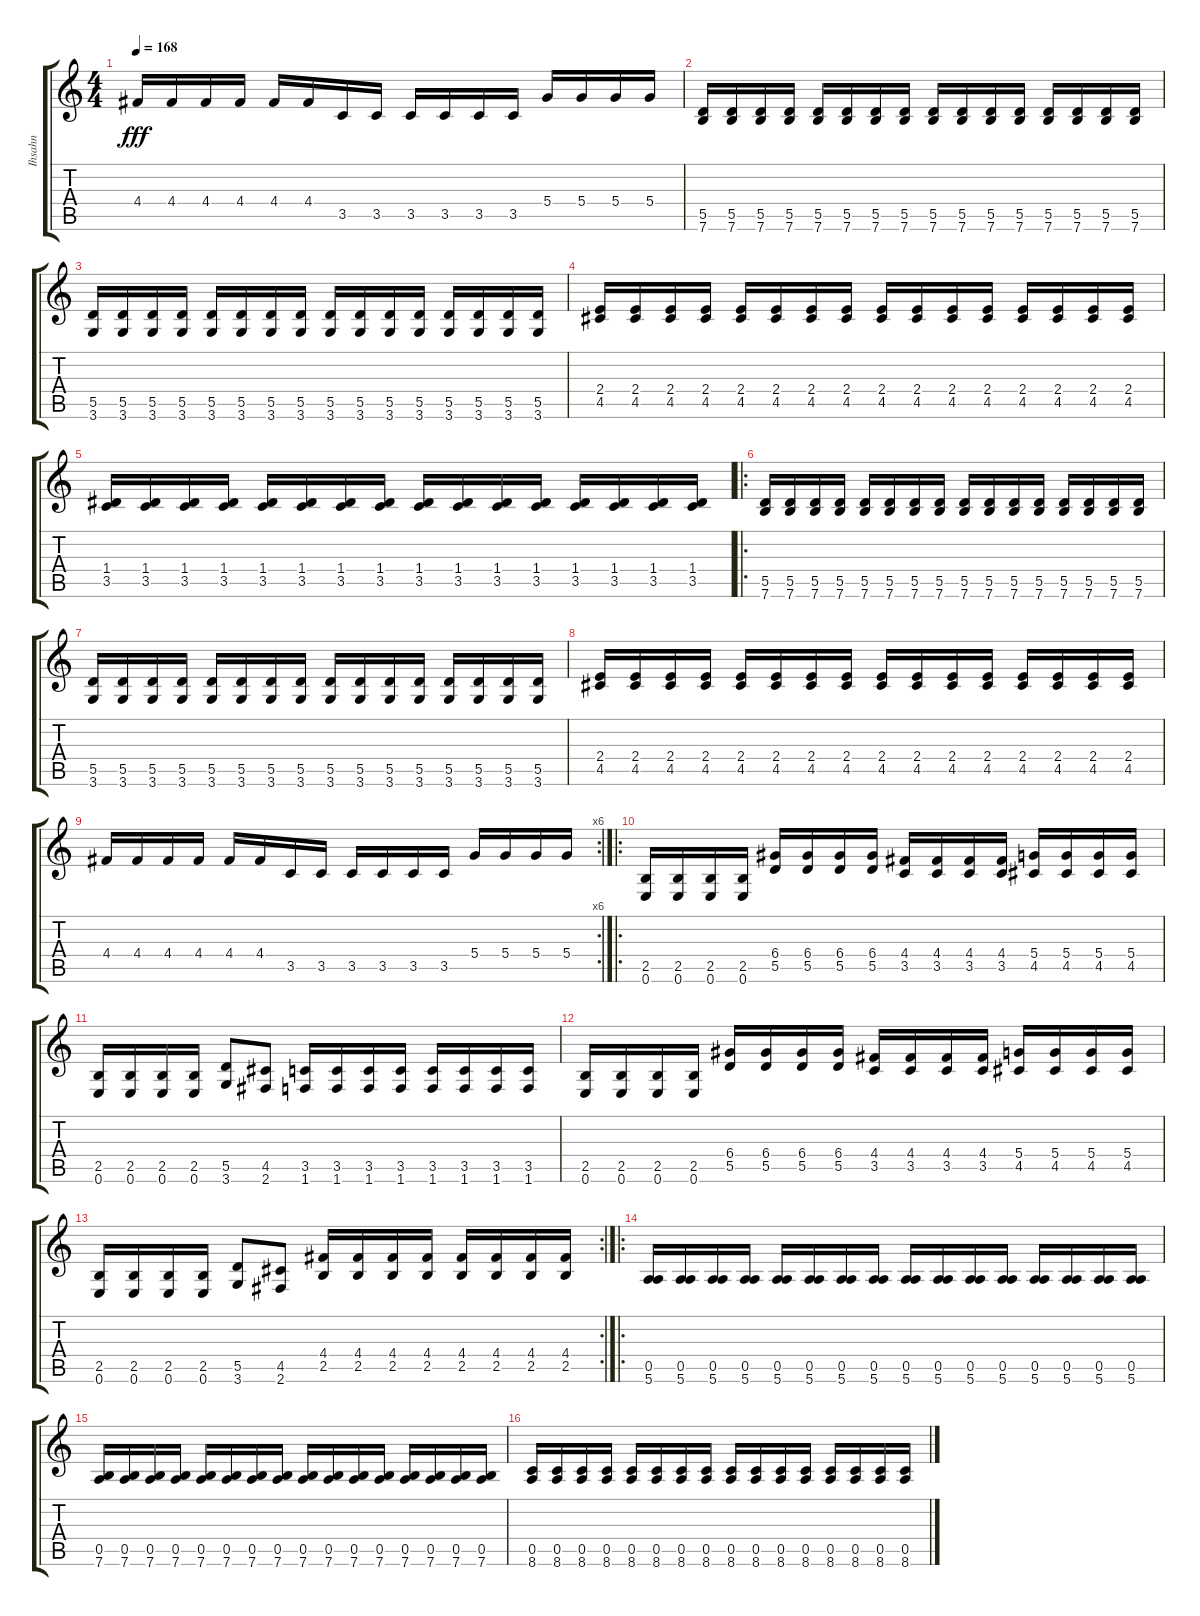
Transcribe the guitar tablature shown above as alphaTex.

\track ("Ihsahn" "Ihsahn") {instrument distortionguitar}
\staff {score tabs}
\tuning (E4 B3 G3 D3 A2 E2) {hide}
\ts (4 4)
\tempo 168
\clef g2
\ks c
4.4.16{dy fff} 4.4.16 4.4.16 4.4.16 4.4.16 4.4.16 3.5.16 3.5.16 3.5.16 3.5.16 3.5.16 3.5.16 5.4.16 5.4.16 5.4.16 5.4.16 |
(5.5 7.6).16 (5.5 7.6).16 (5.5 7.6).16 (5.5 7.6).16 (5.5 7.6).16 (5.5 7.6).16 (5.5 7.6).16 (5.5 7.6).16 (5.5 7.6).16 (5.5 7.6).16 (5.5 7.6).16 (5.5 7.6).16 (5.5 7.6).16 (5.5 7.6).16 (5.5 7.6).16 (5.5 7.6).16 |
(5.5 3.6).16 (5.5 3.6).16 (5.5 3.6).16 (5.5 3.6).16 (5.5 3.6).16 (5.5 3.6).16 (5.5 3.6).16 (5.5 3.6).16 (5.5 3.6).16 (5.5 3.6).16 (5.5 3.6).16 (5.5 3.6).16 (5.5 3.6).16 (5.5 3.6).16 (5.5 3.6).16 (5.5 3.6).16 |
(2.4 4.5).16 (2.4 4.5).16 (2.4 4.5).16 (2.4 4.5).16 (2.4 4.5).16 (2.4 4.5).16 (2.4 4.5).16 (2.4 4.5).16 (2.4 4.5).16 (2.4 4.5).16 (2.4 4.5).16 (2.4 4.5).16 (2.4 4.5).16 (2.4 4.5).16 (2.4 4.5).16 (2.4 4.5).16 |
(1.4 3.5).16 (1.4 3.5).16 (1.4 3.5).16 (1.4 3.5).16 (1.4 3.5).16 (1.4 3.5).16 (1.4 3.5).16 (1.4 3.5).16 (1.4 3.5).16 (1.4 3.5).16 (1.4 3.5).16 (1.4 3.5).16 (1.4 3.5).16 (1.4 3.5).16 (1.4 3.5).16 (1.4 3.5).16 |
\ro
(5.5 7.6).16 (5.5 7.6).16 (5.5 7.6).16 (5.5 7.6).16 (5.5 7.6).16 (5.5 7.6).16 (5.5 7.6).16 (5.5 7.6).16 (5.5 7.6).16 (5.5 7.6).16 (5.5 7.6).16 (5.5 7.6).16 (5.5 7.6).16 (5.5 7.6).16 (5.5 7.6).16 (5.5 7.6).16 |
(5.5 3.6).16 (5.5 3.6).16 (5.5 3.6).16 (5.5 3.6).16 (5.5 3.6).16 (5.5 3.6).16 (5.5 3.6).16 (5.5 3.6).16 (5.5 3.6).16 (5.5 3.6).16 (5.5 3.6).16 (5.5 3.6).16 (5.5 3.6).16 (5.5 3.6).16 (5.5 3.6).16 (5.5 3.6).16 |
(2.4 4.5).16 (2.4 4.5).16 (2.4 4.5).16 (2.4 4.5).16 (2.4 4.5).16 (2.4 4.5).16 (2.4 4.5).16 (2.4 4.5).16 (2.4 4.5).16 (2.4 4.5).16 (2.4 4.5).16 (2.4 4.5).16 (2.4 4.5).16 (2.4 4.5).16 (2.4 4.5).16 (2.4 4.5).16 |
\rc 6
4.4.16 4.4.16 4.4.16 4.4.16 4.4.16 4.4.16 3.5.16 3.5.16 3.5.16 3.5.16 3.5.16 3.5.16 5.4.16 5.4.16 5.4.16 5.4.16 |
\ro
(2.5 0.6).16 (2.5 0.6).16 (2.5 0.6).16 (2.5 0.6).16 (6.4 5.5).16 (6.4 5.5).16 (6.4 5.5).16 (6.4 5.5).16 (4.4 3.5).16 (4.4 3.5).16 (4.4 3.5).16 (4.4 3.5).16 (5.4 4.5).16 (5.4 4.5).16 (5.4 4.5).16 (5.4 4.5).16 |
(2.5 0.6).16 (2.5 0.6).16 (2.5 0.6).16 (2.5 0.6).16 (5.5 3.6).8 (4.5 2.6).8 (3.5 1.6).16 (3.5 1.6).16 (3.5 1.6).16 (3.5 1.6).16 (3.5 1.6).16 (3.5 1.6).16 (3.5 1.6).16 (3.5 1.6).16 |
(2.5 0.6).16 (2.5 0.6).16 (2.5 0.6).16 (2.5 0.6).16 (6.4 5.5).16 (6.4 5.5).16 (6.4 5.5).16 (6.4 5.5).16 (4.4 3.5).16 (4.4 3.5).16 (4.4 3.5).16 (4.4 3.5).16 (5.4 4.5).16 (5.4 4.5).16 (5.4 4.5).16 (5.4 4.5).16 |
\rc 2
(2.5 0.6).16 (2.5 0.6).16 (2.5 0.6).16 (2.5 0.6).16 (5.5 3.6).8 (4.5 2.6).8 (4.4 2.5).16 (4.4 2.5).16 (4.4 2.5).16 (4.4 2.5).16 (4.4 2.5).16 (4.4 2.5).16 (4.4 2.5).16 (4.4 2.5).16 |
\ro
(0.5 5.6).16 (0.5 5.6).16 (0.5 5.6).16 (0.5 5.6).16 (0.5 5.6).16 (0.5 5.6).16 (0.5 5.6).16 (0.5 5.6).16 (0.5 5.6).16 (0.5 5.6).16 (0.5 5.6).16 (0.5 5.6).16 (0.5 5.6).16 (0.5 5.6).16 (0.5 5.6).16 (0.5 5.6).16 |
(0.5 7.6).16 (0.5 7.6).16 (0.5 7.6).16 (0.5 7.6).16 (0.5 7.6).16 (0.5 7.6).16 (0.5 7.6).16 (0.5 7.6).16 (0.5 7.6).16 (0.5 7.6).16 (0.5 7.6).16 (0.5 7.6).16 (0.5 7.6).16 (0.5 7.6).16 (0.5 7.6).16 (0.5 7.6).16 |
(0.5 8.6).16 (0.5 8.6).16 (0.5 8.6).16 (0.5 8.6).16 (0.5 8.6).16 (0.5 8.6).16 (0.5 8.6).16 (0.5 8.6).16 (0.5 8.6).16 (0.5 8.6).16 (0.5 8.6).16 (0.5 8.6).16 (0.5 8.6).16 (0.5 8.6).16 (0.5 8.6).16 (0.5 8.6).16
